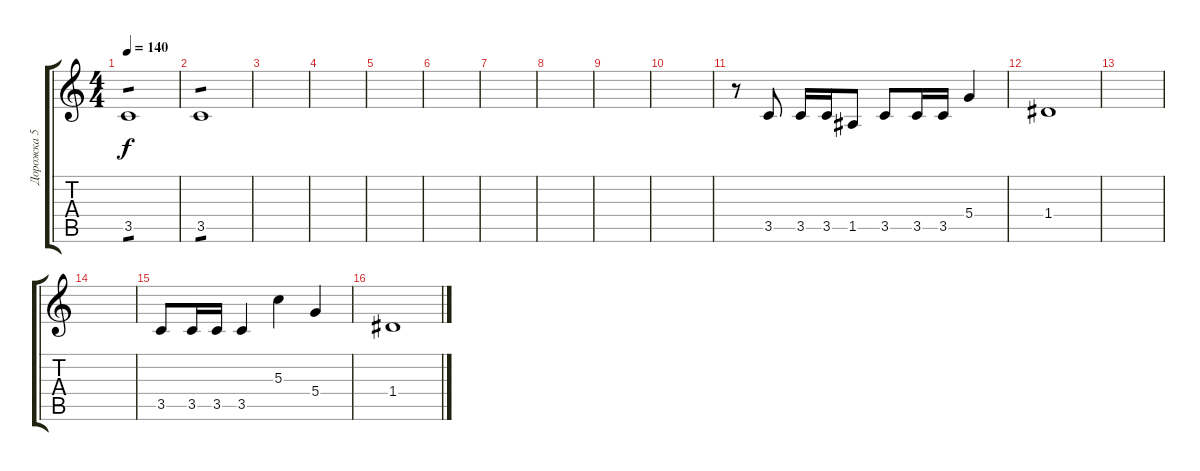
\track ("Дорожка 5" "Дорожка 5") {instrument electricguitarclean}
\staff {score tabs}
\tuning (E4 B3 G3 D3 A2 E2) {hide}
\ts (4 4)
\tempo 140
\clef g2
\ks c
3.5.1{tp 1 dy f} |
3.5.1{tp 1} |
|
|
|
|
|
|
|
|
r.8 3.5.8 3.5.16 3.5.16 1.5.8 3.5.8 3.5.16 3.5.16 5.4.4 |
1.4.1 |
|
|
3.5.8 3.5.16 3.5.16 3.5.4 5.3.4 5.4.4 |
1.4.1
